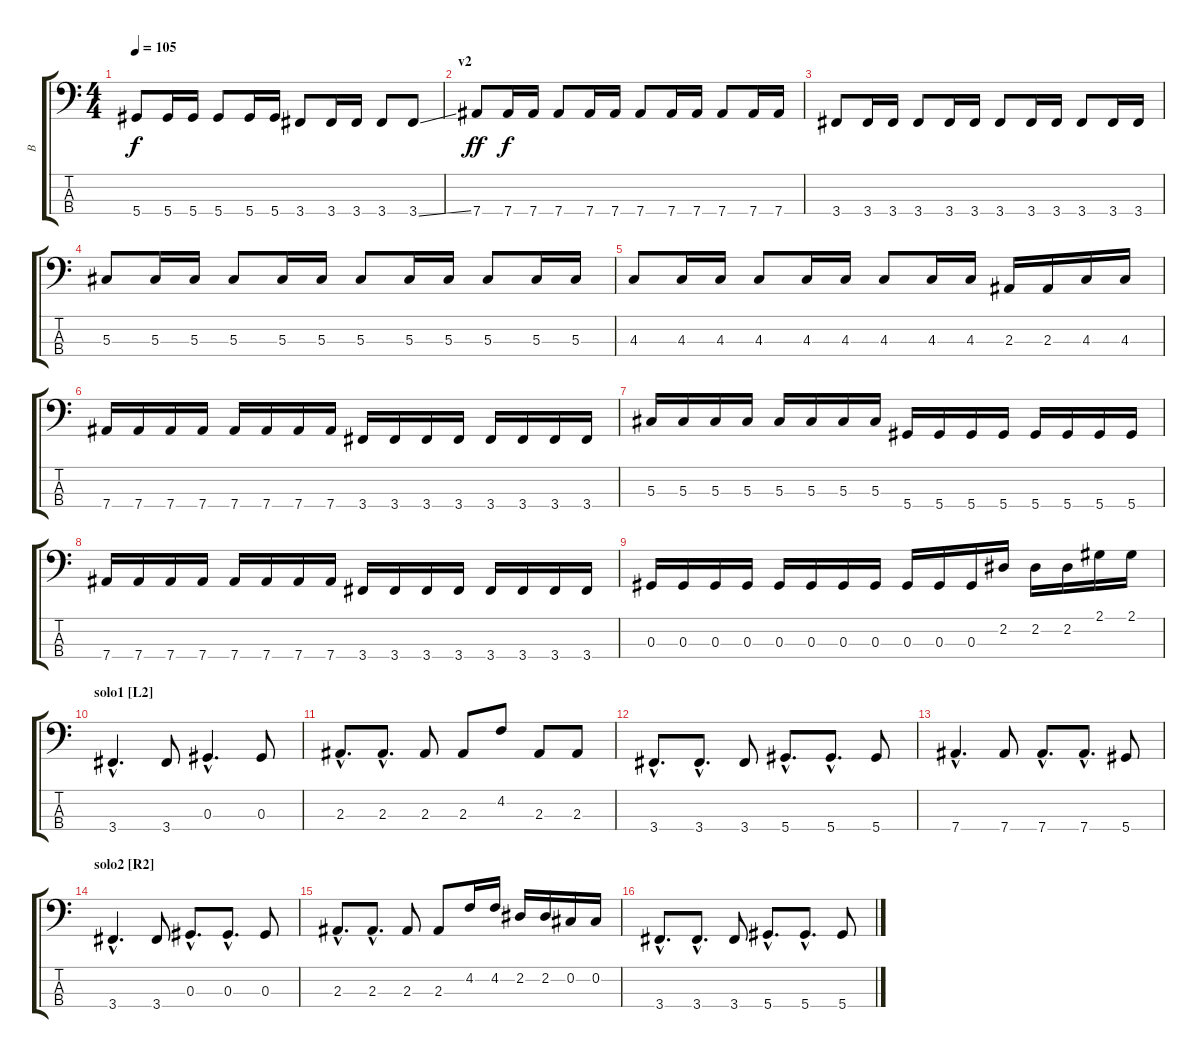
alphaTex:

\track ("B" "B") {instrument electricbasspick}
\staff {score tabs}
\tuning (Gb2 Db2 Ab1 Eb1) {hide}
\ts (4 4)
\tempo 105
\clef f4
\ks c
5.4.8{dy f} 5.4.16 5.4.16 5.4.8 5.4.16 5.4.16 3.4.8 3.4.16 3.4.16 3.4.8 3.4{ss}.8 |
\section ("" "v2")
7.4.8{dy ff} 7.4.16{dy f} 7.4.16 7.4.8 7.4.16 7.4.16 7.4.8 7.4.16 7.4.16 7.4.8 7.4.16 7.4.16 |
3.4.8 3.4.16 3.4.16 3.4.8 3.4.16 3.4.16 3.4.8 3.4.16 3.4.16 3.4.8 3.4.16 3.4.16 |
5.3.8 5.3.16 5.3.16 5.3.8 5.3.16 5.3.16 5.3.8 5.3.16 5.3.16 5.3.8 5.3.16 5.3.16 |
4.3.8 4.3.16 4.3.16 4.3.8 4.3.16 4.3.16 4.3.8 4.3.16 4.3.16 2.3.16 2.3.16 4.3.16 4.3.16 |
7.4.16 7.4.16 7.4.16 7.4.16 7.4.16 7.4.16 7.4.16 7.4.16 3.4.16 3.4.16 3.4.16 3.4.16 3.4.16 3.4.16 3.4.16 3.4.16 |
5.3.16 5.3.16 5.3.16 5.3.16 5.3.16 5.3.16 5.3.16 5.3.16 5.4.16 5.4.16 5.4.16 5.4.16 5.4.16 5.4.16 5.4.16 5.4.16 |
7.4.16 7.4.16 7.4.16 7.4.16 7.4.16 7.4.16 7.4.16 7.4.16 3.4.16 3.4.16 3.4.16 3.4.16 3.4.16 3.4.16 3.4.16 3.4.16 |
0.3.16 0.3.16 0.3.16 0.3.16 0.3.16 0.3.16 0.3.16 0.3.16 0.3.16 0.3.16 0.3.16 2.2.16 2.2.16 2.2.16 2.1.16 2.1.16 |
\section ("" "solo1 [L2]")
3.4{hac}.4{d} 3.4.8 0.3{hac}.4{d} 0.3.8 |
2.3{hac}.8{d} 2.3{hac}.8{d} 2.3.8 2.3.8 4.2.8 2.3.8 2.3.8 |
3.4{hac}.8{d} 3.4{hac}.8{d} 3.4.8 5.4{hac}.8{d} 5.4{hac}.8{d} 5.4.8 |
7.4{hac}.4{d} 7.4.8 7.4{hac}.8{d} 7.4{hac}.8{d} 5.4.8 |
\section ("" "solo2 [R2]")
3.4{hac}.4{d} 3.4.8 0.3{hac}.8{d} 0.3{hac}.8{d} 0.3.8 |
2.3{hac}.8{d} 2.3{hac}.8{d} 2.3.8 2.3.8 4.2.16 4.2.16 2.2.16 2.2.16 0.2.16 0.2.16 |
3.4{hac}.8{d} 3.4{hac}.8{d} 3.4.8 5.4{hac}.8{d} 5.4{hac}.8{d} 5.4.8
